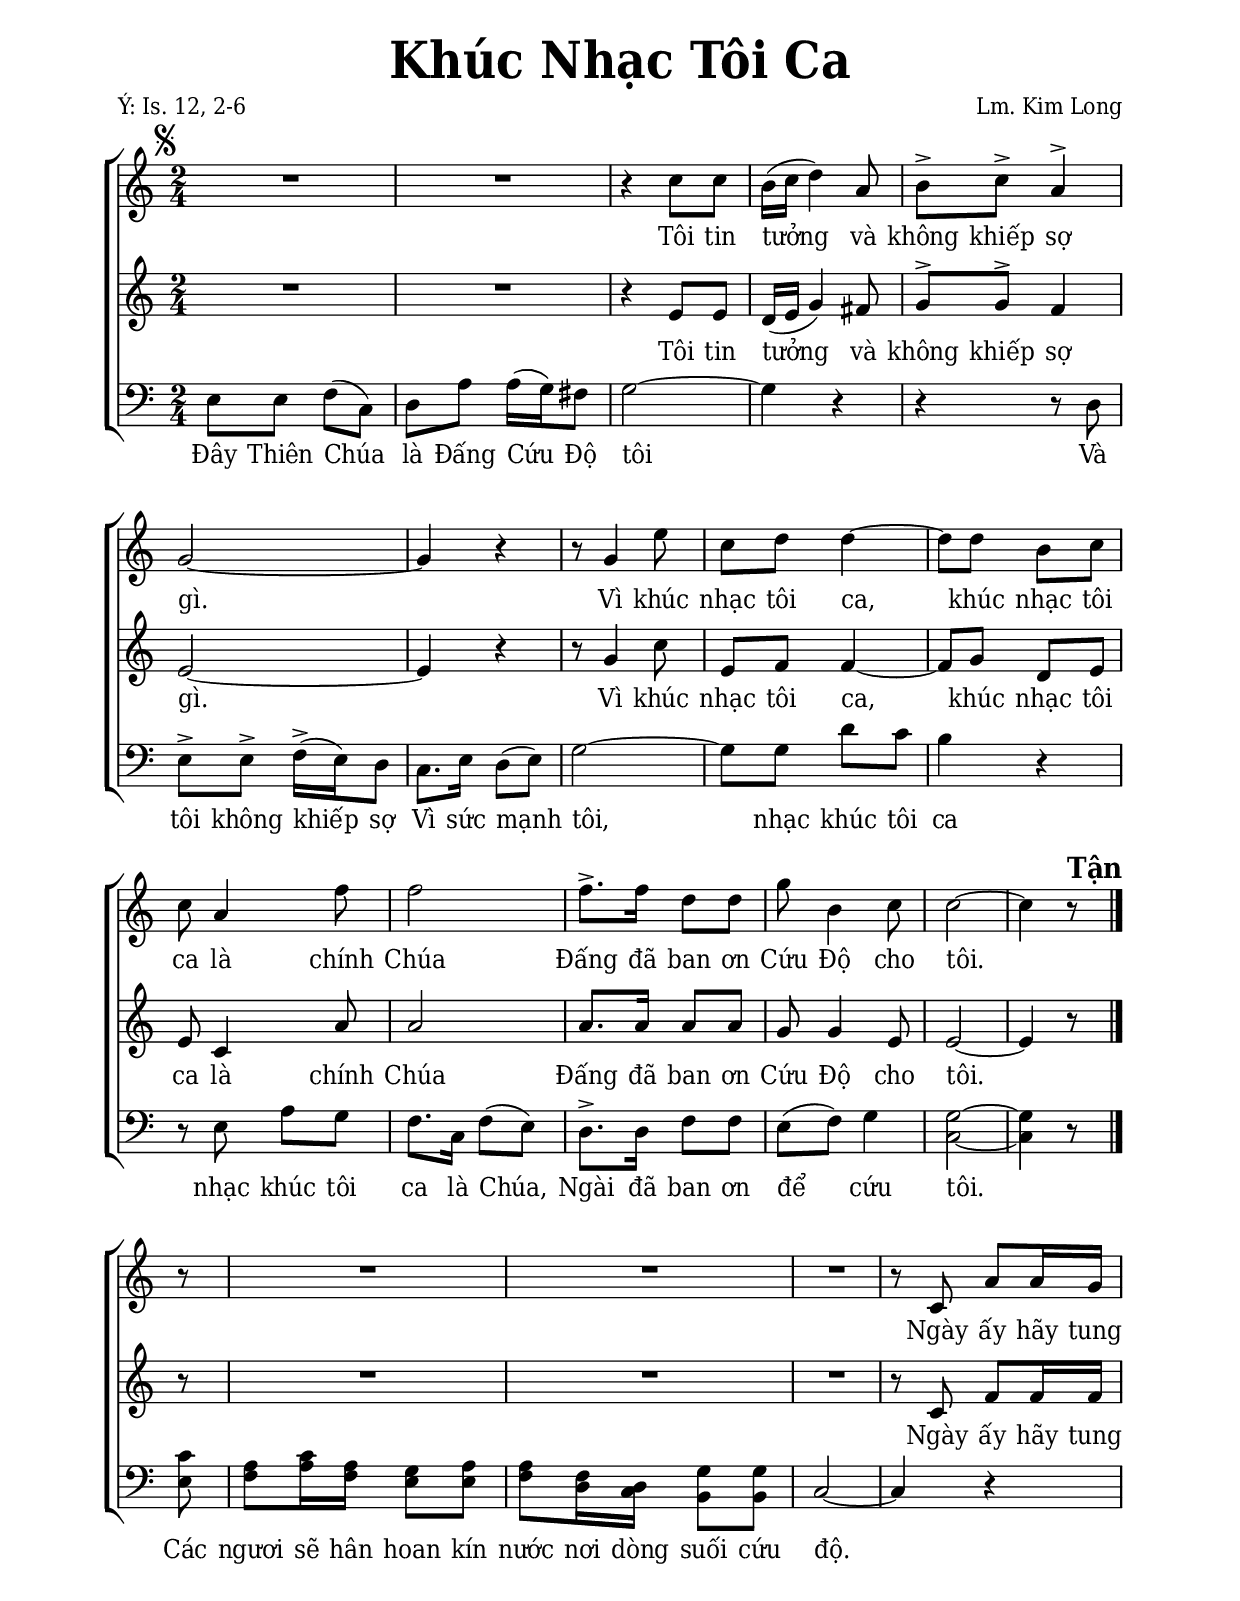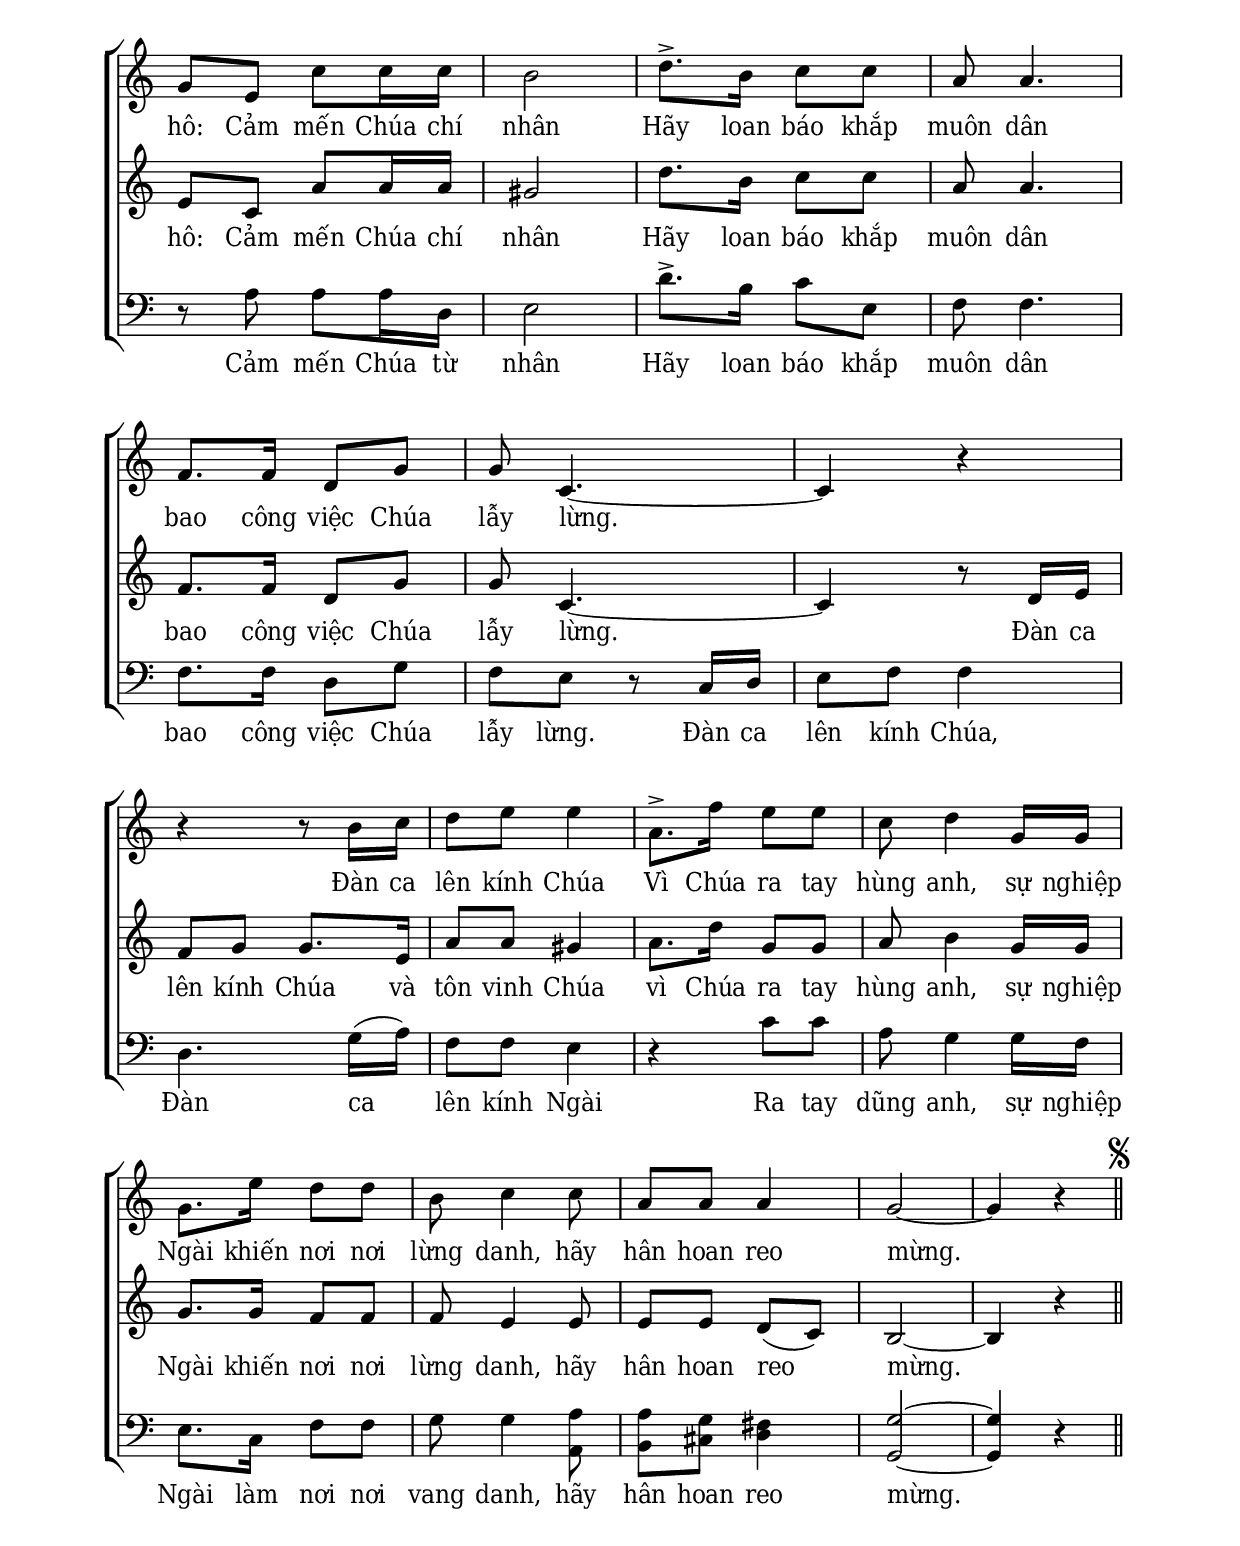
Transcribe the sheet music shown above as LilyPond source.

% Cài đặt chung
\version "2.22.1"
\include "english.ly"

\header {
  title = \markup { \fontsize #3 "Khúc Nhạc Tôi Ca" }
  poet = "Ý: Is. 12, 2-6"
  composer = "Lm. Kim Long"
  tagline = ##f
}

% Nhạc
% Đổi kích thước nốt cho bè phụ
notBePhu =
#(define-music-function (font-size music) (number? ly:music?)
   (for-some-music
     (lambda (m)
       (if (music-is-of-type? m 'rhythmic-event)
           (begin
             (set! (ly:music-property m 'tweaks)
                   (cons `(font-size . ,font-size)
                         (ly:music-property m 'tweaks)))
             #t)
           #f))
     music)
   music)

nhacDiepKhucSop = \relative c'' {
  \once \override Score.RehearsalMark.font-size = #0.1
  \mark \markup { \musicglyph #"scripts.segno" }
  R2*2
  r4 c8 c b16 (c d4) a8 |
  b ^> c ^> a4 ^> |
  g2 ~ |
  g4 r |
  r8 g4 e'8 |
  c d d4 ~ |
  d8 d b c |
  c a4 f'8 |
  f2 |
  f8. ^> f16 d8 d |
  g b,4 c8 |
  c2 ~ |
  c4 r8
  ^\markup { \fontsize #2 \bold "Tận" }
  \bar "|." \break
  
  r8 |
  R2*3
  r8 c, a' a16 g |
  g8 e c' c16 c |
  b2 |
  d8. ^> b16 c8 c |
  a a4. |
  f8. f16 d8 g |
  g c,4. ~ |
  c4 r |
  r r8 b'16 c |
  d8 e e4 |
  a,8. ^> [f'16] e8 e |
  c d4 g,16 [g] |
  g8. [e'16] d8 d |
  b c4 c8 |
  a a a4 |
  g2 ~ |
  g4 r
  \once \override Score.RehearsalMark.font-size = #0.1
  \mark \markup { \musicglyph #"scripts.segno" }
  \bar "||"
}

nhacDiepKhucAlto = \relative c' {
  R2*2
  r4 e8 e |
  d16 (e g4) fs8 |
  g ^> g ^> f4 |
  e2 ~ |
  e4 r |
  r8 g4 c8 |
  e, f f4 ~ |
  f8 g d e |
  e c4 a'8 |
  a2 |
  a8. a16 a8 a |
  g g4 e8 |
  e2 ~ |
  e4 r8
  
  r |
  R2*3
  r8 c f f16 f |
  e8 c a' a16 a |
  gs2 |
  d'8. b16 c8 c |
  a a4. |
  f8. f16 d8 g |
  g c,4. ~ |
  c4 r8 d16 e |
  f8 g g8. [e16] |
  a8 a gs4 |
  a8. d16 g,8 g |
  a b4
  \once \tweak font-size #0
  g16
  [ \once \tweak font-size #0 g] |
  g8. g16 f8 f |
  f e4 e8 |
  e e d (c) |
  b2 ~ |
  b4 r
}

nhacDiepKhucBas = \relative c {
  e8 e f (c) |
  d a' a16 (g) fs8 |
  g2 ~ |
  g4 r |
  r r8 d |
  e ^> e ^> f16 ^> (e) d8 |
  c8. e16 d8 (e) |
  g2 ~ |
  g8 g d' c |
  b4 r |
  r8 e, a g |
  f8. c16 f8 (e) |
  d8. ^> d16 f8 f |
  e (f) g4 |
  <g c,>2 ~ |
  <g c,>4 r8
  <<
    {
      c8 |
      a c16 a g8 a |
      a f16 d g8 g
    }
    {
      e8 |
      f a16 f e8 e |
      f d16 c b8 b
    }
  >>
  c2 ~ |
  c4 r |
  r8 a' a a16 d, |
  e2 |
  d'8. ^> b16 c8 e, |
  f f4. |
  f8. f16 d8 g |
  f e r c16 d |
  e8 f f4 |
  d4. g16 (a) |
  f8 f e4 |
  r c'8 c |
  a g4 g16 f |
  e8. c16 f8 f |
  g g4
  <<
    {
      a8 |
      a g fs4 |
      g2 ~ |
      g4 r
    }
    {
      a,8 |
      b cs d4 |
      g,2 ~ |
      g4 r
    }
  >>
}

% Lời
loiDiepKhucSop = \lyricmode {
  Tôi tin tưởng và không khiếp sợ gì.
  Vì khúc nhạc tôi ca, khúc nhạc tôi ca là chính Chúa
  Đấng đã ban ơn Cứu Độ cho tôi.
  Ngày ấy hãy tung hô: Cảm mến Chúa chí nhân
  Hãy loan báo khắp muôn dân bao công việc Chúa lẫy lừng.
  Đàn ca lên kính Chúa
  Vì Chúa ra tay hùng anh,
  sự nghiệp Ngài khiến nơi nơi lừng danh,
  hãy hân hoan reo mừng.
}

loiDiepKhucAlto = \lyricmode {
  Tôi tin tưởng và không khiếp sợ gì.
  Vì khúc nhạc tôi ca, khúc nhạc tôi ca là chính Chúa
  Đấng đã ban ơn Cứu Độ cho tôi.
  Ngày ấy hãy tung hô: Cảm mến Chúa chí nhân
  Hãy loan báo khắp muôn dân bao công việc Chúa lẫy lừng.
  Đàn ca lên kính Chúa và tôn vinh Chúa
  vì Chúa ra tay hùng anh,
  sự nghiệp Ngài khiến nơi nơi lừng danh,
  hãy hân hoan reo mừng.
}

loiDiepKhucBas = \lyricmode {
  Đây Thiên Chúa là Đấng Cứu Độ tôi
  Và tôi không khiếp sợ
  Vì sức mạnh tôi, nhạc khúc tôi ca
  nhạc khúc tôi ca là Chúa,
  Ngài đã ban ơn để cứu tôi.
  Các ngươi sẽ hân hoan kín nước nơi dòng suối cứu độ.
  Cảm mến Chúa từ nhân
  Hãy loan báo khắp muôn dân
  bao công việc Chúa lẫy lừng.
  Đàn ca lên kính Chúa,
  Đàn ca lên kính Ngài
  Ra tay dũng anh,
  sự nghiệp Ngài làm nơi nơi vang danh,
  hãy hân hoan reo mừng.
}

% Dàn trang
\paper {
  #(set-paper-size "a4")
  top-margin = 15\mm
  bottom-margin = 20\mm
  left-margin = 20\mm
  right-margin = 20\mm
  indent = #0
  #(define fonts
    (make-pango-font-tree
      "Deja Vu Serif Condensed"
      "Deja Vu Serif Condensed"
      "Deja Vu Serif Condensed"
      (/ 20 20)))
  print-page-number = #f
  page-count = #2
  %systems-per-page = 5
}

TongNhip = {
  \key c \major \time 2/4
  \set Timing.beamExceptions = #'()
  \set Timing.baseMoment = #(ly:make-moment 1/4)
}

% Đổi kích thước nốt cho bè phụ
notBePhu =
#(define-music-function (font-size music) (number? ly:music?)
   (for-some-music
     (lambda (m)
       (if (music-is-of-type? m 'rhythmic-event)
           (begin
             (set! (ly:music-property m 'tweaks)
                   (cons `(font-size . ,font-size)
                         (ly:music-property m 'tweaks)))
             #t)
           #f))
     music)
   music)
\score {
  \new ChoirStaff <<
    \new Staff <<
      \new Voice = "beSop" {
        \clef treble \TongNhip \nhacDiepKhucSop
      }
      \new Lyrics \lyricsto beSop \loiDiepKhucSop
    >>
    \new Staff <<
      \new Voice = "beAlto" {
        \clef treble \TongNhip \nhacDiepKhucAlto
      }
      \new Lyrics \lyricsto beAlto \loiDiepKhucAlto
    >>
    \new Staff <<
        \clef "bass"
        \new Voice = beBas {
          \TongNhip \nhacDiepKhucBas
        }
      \new Lyrics \lyricsto beBas \loiDiepKhucBas
    >>
  >>
  \layout {
    \override Lyrics.LyricSpace.minimum-distance = #1
    \override Score.BarNumber.break-visibility = ##(#f #f #f)
    \override Score.SpacingSpanner.uniform-stretching = ##t
  }
}
